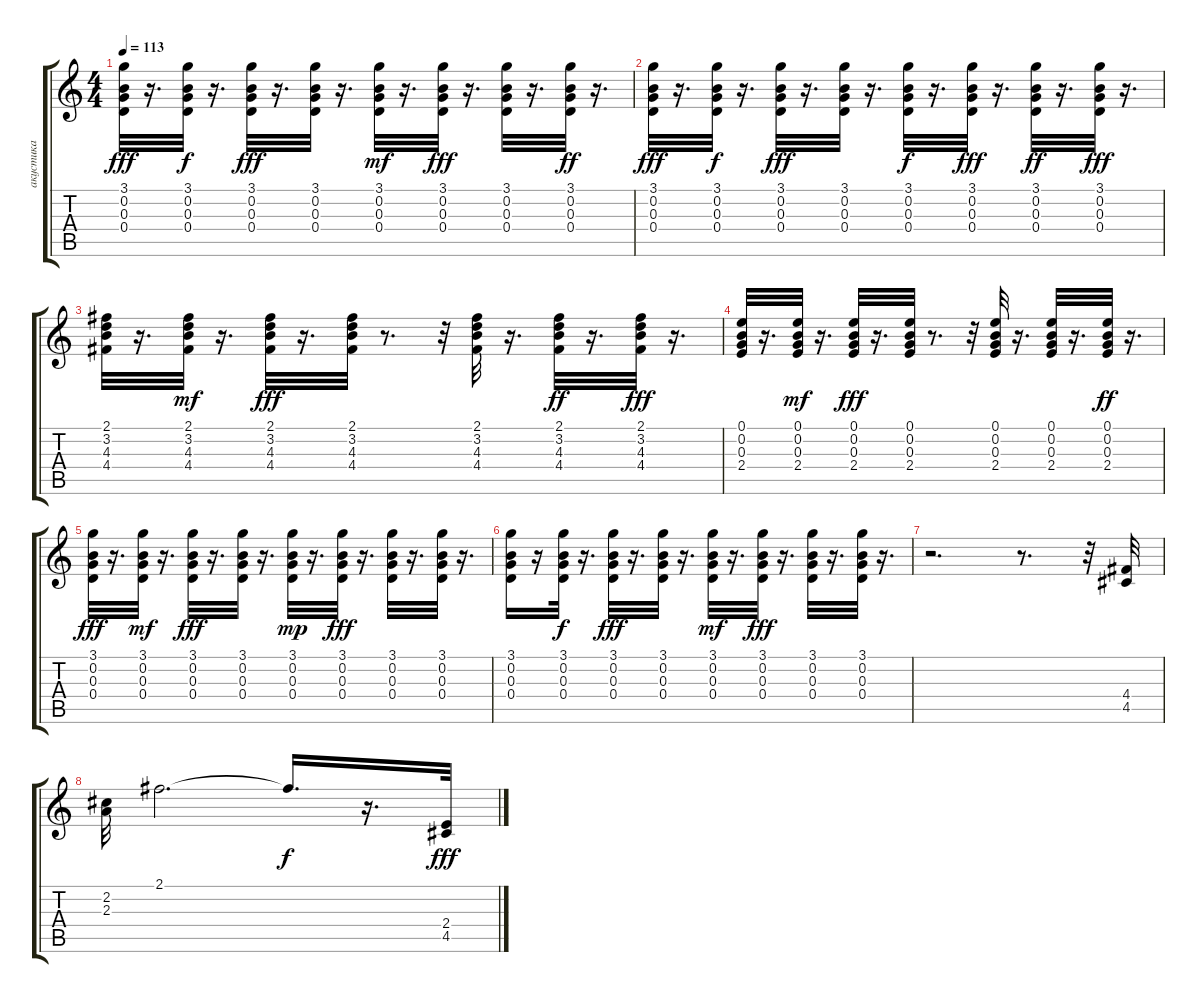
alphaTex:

\track ("акустика" "акустика") {instrument acousticguitarsteel}
\staff {score tabs}
\tuning (E4 B3 G3 D3 A2 E2) {hide}
\ts (4 4)
\tempo 113
\clef g2
\ks c
(3.1 0.2 0.3 0.4).32{dy fff} r.16{d} (3.1 0.2 0.3 0.4).32{dy f} r.16{d} (3.1 0.2 0.3 0.4).32{dy fff} r.16{d} (3.1 0.2 0.3 0.4).32 r.16{d} (3.1 0.2 0.3 0.4).32{dy mf} r.16{d} (3.1 0.2 0.3 0.4).32{dy fff} r.16{d} (3.1 0.2 0.3 0.4).32 r.16{d} (3.1 0.2 0.3 0.4).32{dy ff} r.16{d} |
(3.1 0.2 0.3 0.4).32{dy fff} r.16{d} (3.1 0.2 0.3 0.4).32{dy f} r.16{d} (3.1 0.2 0.3 0.4).32{dy fff} r.16{d} (3.1 0.2 0.3 0.4).32 r.16{d} (3.1 0.2 0.3 0.4).32{dy f} r.16{d} (3.1 0.2 0.3 0.4).32{dy fff} r.16{d} (3.1 0.2 0.3 0.4).32{dy ff} r.16{d} (3.1 0.2 0.3 0.4).32{dy fff} r.16{d} |
(2.1 3.2 4.3 4.4).32 r.16{d} (2.1 3.2 4.3 4.4).32{dy mf} r.16{d} (2.1 3.2 4.3 4.4).32{dy fff} r.16{d} (2.1 3.2 4.3 4.4).32 r.8{d} r.32 (2.1 3.2 4.3 4.4).32 r.16{d} (2.1 3.2 4.3 4.4).32{dy ff} r.16{d} (2.1 3.2 4.3 4.4).32{dy fff} r.16{d} |
(0.1 0.2 0.3 2.4).32 r.16{d} (0.1 0.2 0.3 2.4).32{dy mf} r.16{d} (0.1 0.2 0.3 2.4).32{dy fff} r.16{d} (0.1 0.2 0.3 2.4).32 r.8{d} r.32 (0.1 0.2 0.3 2.4).32 r.16{d} (0.1 0.2 0.3 2.4).32 r.16{d} (0.1 0.2 0.3 2.4).32{dy ff} r.16{d} |
(3.1 0.2 0.3 0.4).32{dy fff} r.16{d} (3.1 0.2 0.3 0.4).32{dy mf} r.16{d} (3.1 0.2 0.3 0.4).32{dy fff} r.16{d} (3.1 0.2 0.3 0.4).32 r.16{d} (3.1 0.2 0.3 0.4).32{dy mp} r.16{d} (3.1 0.2 0.3 0.4).32{dy fff} r.16{d} (3.1 0.2 0.3 0.4).32 r.16{d} (3.1 0.2 0.3 0.4).32 r.16{d} |
(3.1 0.2 0.3 0.4).16 r.16 (3.1 0.2 0.3 0.4).32{dy f} r.16{d} (3.1 0.2 0.3 0.4).32{dy fff} r.16{d} (3.1 0.2 0.3 0.4).32 r.16{d} (3.1 0.2 0.3 0.4).32{dy mf} r.16{d} (3.1 0.2 0.3 0.4).32{dy fff} r.16{d} (3.1 0.2 0.3 0.4).32 r.16{d} (3.1 0.2 0.3 0.4).32 r.16{d} |
r.2{d} r.8{d} r.32 (4.4 4.5).32 |
(2.2 2.3).32 2.1.2{d} 2.1{t}.16{d dy f} r.16{d} (2.4 4.5).32{dy fff}
